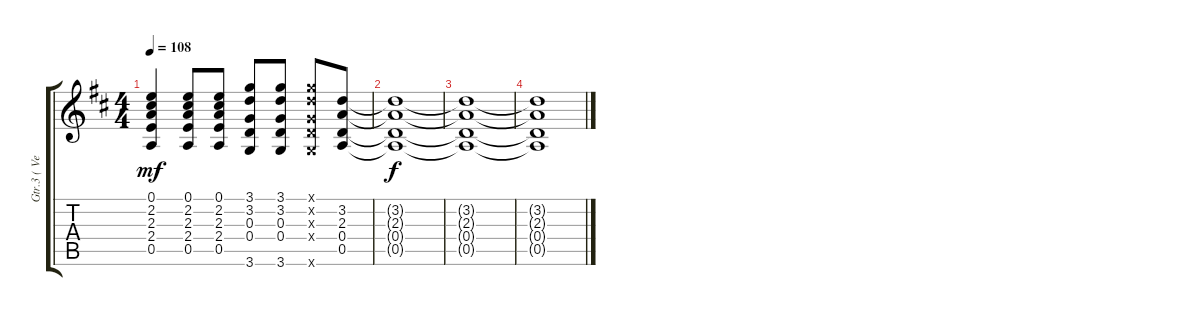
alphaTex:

\track ("Gtr.3 ( Verse and Riff reverb )" "Gtr.3 ( Ve") {instrument distortionguitar}
\staff {score tabs}
\tuning (E4 B3 G3 D3 A2 E2) {hide}
\ts (4 4)
\tempo 108
\clef g2
\ks d
(0.1 2.2 2.3 2.4 0.5).4{dy mf} (0.1 2.2 2.3 2.4 0.5).8 (0.1 2.2 2.3 2.4 0.5).8 (3.1 3.2 0.3 0.4 3.6).8 (3.1 3.2 0.3 0.4 3.6).8 (3.1{x} 3.2{x} 0.3{x} 0.4{x} 3.6{x}).8 (3.2 2.3 0.4 0.5).8 |
(3.2{t} 2.3{t} 0.4{t} 0.5{t}).1{dy f} |
(3.2{t} 2.3{t} 0.4{t} 0.5{t}).1 |
(3.2{t} 2.3{t} 0.4{t} 0.5{t}).1
